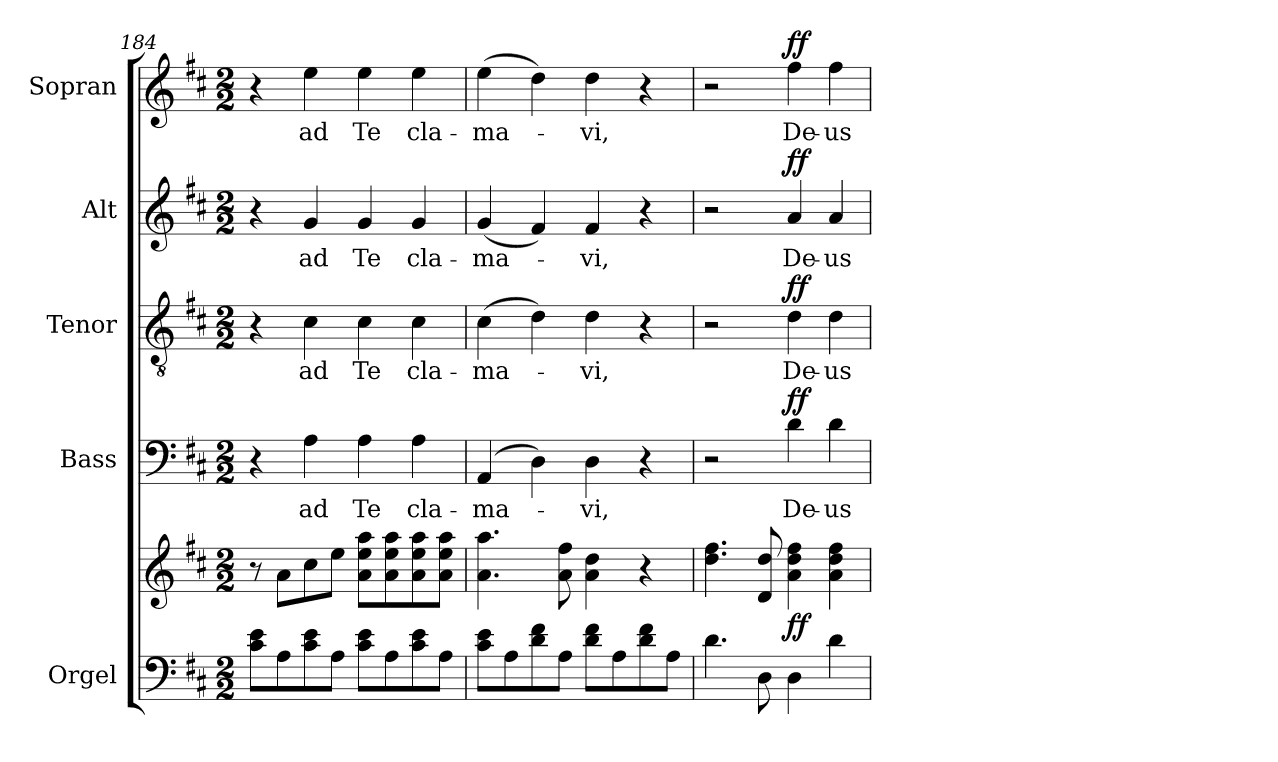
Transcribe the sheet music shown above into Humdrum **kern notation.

**kern	**kern	**dynam	**kern	**text	**dynam	**kern	**text	**dynam	**kern	**text	**dynam	**kern	**text	**dynam
*part5	*part5	*part5	*part4	*part4	*part4	*part3	*part3	*part3	*part2	*part2	*part2	*part1	*part1	*part1
*staff6	*staff5	*staff5/6	*staff4	*staff4	*staff4	*staff3	*staff3	*staff3	*staff2	*staff2	*staff2	*staff1	*staff1	*staff1
*I"Orgel	*	*	*I"Bass	*	*	*I"Tenor	*	*	*I"Alt	*	*	*I"Sopran	*	*
*I'Org.	*	*	*I'B	*	*	*I'T	*	*	*I'A	*	*	*I'S	*	*
*clefF4	*clefG2	*	*clefF4	*	*	*clefGv2	*	*	*clefG2	*	*	*clefG2	*	*
*k[f#c#]	*k[f#c#]	*	*k[f#c#]	*	*	*k[f#c#]	*	*	*k[f#c#]	*	*	*k[f#c#]	*	*
*D:	*D:	*	*D:	*	*	*D:	*	*	*D:	*	*	*D:	*	*
*M2/2	*M2/2	*	*M2/2	*	*	*M2/2	*	*	*M2/2	*	*	*M2/2	*	*
=184	=184	=184	=184	=184	=184	=184	=184	=184	=184	=184	=184	=184	=184	=184
8c#\ 8e\L	8r	.	4r	.	.	4r	.	.	4r	.	.	4r	.	.
8A\	8a\L	.	.	.	.	.	.	.	.	.	.	.	.	.
!	!	!	!	!LO:LY:b	!	!	!LO:LY:b	!	!	!LO:LY:b	!	!	!LO:LY:b	!
8c#\ 8e\	8cc#\	.	4A\	ad	.	4c#\	ad	.	4g/	ad	.	4ee\	ad	.
8A\J	8ee\J	.	.	.	.	.	.	.	.	.	.	.	.	.
!	!	!	!	!LO:LY:b	!	!	!LO:LY:b	!	!	!LO:LY:b	!	!	!LO:LY:b	!
8c#\ 8e\L	8a\ 8ee\ 8aa\L	.	4A\	Te	.	4c#\	Te	.	4g/	Te	.	4ee\	Te	.
8A\	8a\ 8ee\ 8aa\	.	.	.	.	.	.	.	.	.	.	.	.	.
!	!	!	!	!LO:LY:b	!	!	!LO:LY:b	!	!	!LO:LY:b	!	!	!LO:LY:b	!
8c#\ 8e\	8a\ 8ee\ 8aa\	.	4A\	cla-	.	4c#\	cla-	.	4g/	cla-	.	4ee\	cla-	.
8A\J	8a\ 8ee\ 8aa\J	.	.	.	.	.	.	.	.	.	.	.	.	.
!!LO:LB:g=z
=185	=185	=185	=185	=185	=185	=185	=185	=185	=185	=185	=185	=185	=185	=185
!	!	!	!	!LO:LY:b	!	!	!LO:LY:b	!	!	!LO:LY:b	!	!	!LO:LY:b	!
8c#\ 8e\L	4.a\ 4.aa\	.	(4AA/	-ma-	.	(>4c#\	-ma-	.	(<4g/	-ma-	.	(>4ee\	-ma-	.
8A\	.	.	.	.	.	.	.	.	.	.	.	.	.	.
8d\ 8f#\	.	.	4D\)	.	.	4d\)	.	.	4f#/)	.	.	4dd\)	.	.
8A\J	8a\ 8ff#\	.	.	.	.	.	.	.	.	.	.	.	.	.
!	!	!	!	!LO:LY:b	!	!	!LO:LY:b	!	!	!LO:LY:b	!	!	!LO:LY:b	!
8d\ 8f#\L	4a\ 4dd\	.	4D\	-vi,	.	4d\	-vi,	.	4f#/	-vi,	.	4dd\	-vi,	.
8A\	.	.	.	.	.	.	.	.	.	.	.	.	.	.
8d\ 8f#\	4r	.	4r	.	.	4r	.	.	4r	.	.	4r	.	.
8A\J	.	.	.	.	.	.	.	.	.	.	.	.	.	.
=186	=186	=186	=186	=186	=186	=186	=186	=186	=186	=186	=186	=186	=186	=186
4.d\	4.dd\ 4.ff#\	.	2r	.	.	2r	.	.	2r	.	.	2r	.	.
8D\	8d/ 8dd/	.	.	.	.	.	.	.	.	.	.	.	.	.
!	!	!LO:DY:b	!	!LO:LY:b	!LO:DY:a	!	!LO:LY:b	!LO:DY:a	!	!LO:LY:b	!LO:DY:a	!	!LO:LY:b	!LO:DY:a
4D\	4a\ 4dd\ 4ff#\	ff	4d\	De-	ff	4d\	De-	ff	4a/	De-	ff	4ff#\	De-	ff
!	!	!	!	!LO:LY:b	!	!	!LO:LY:b	!	!	!LO:LY:b	!	!	!LO:LY:b	!
4d\	4a\ 4dd\ 4ff#\	.	4d\	-us	.	4d\	-us	.	4a/	-us	.	4ff#\	-us	.
=	=	=	=	=	=	=	=	=	=	=	=	=	=	=
*-	*-	*-	*-	*-	*-	*-	*-	*-	*-	*-	*-	*-	*-	*-
